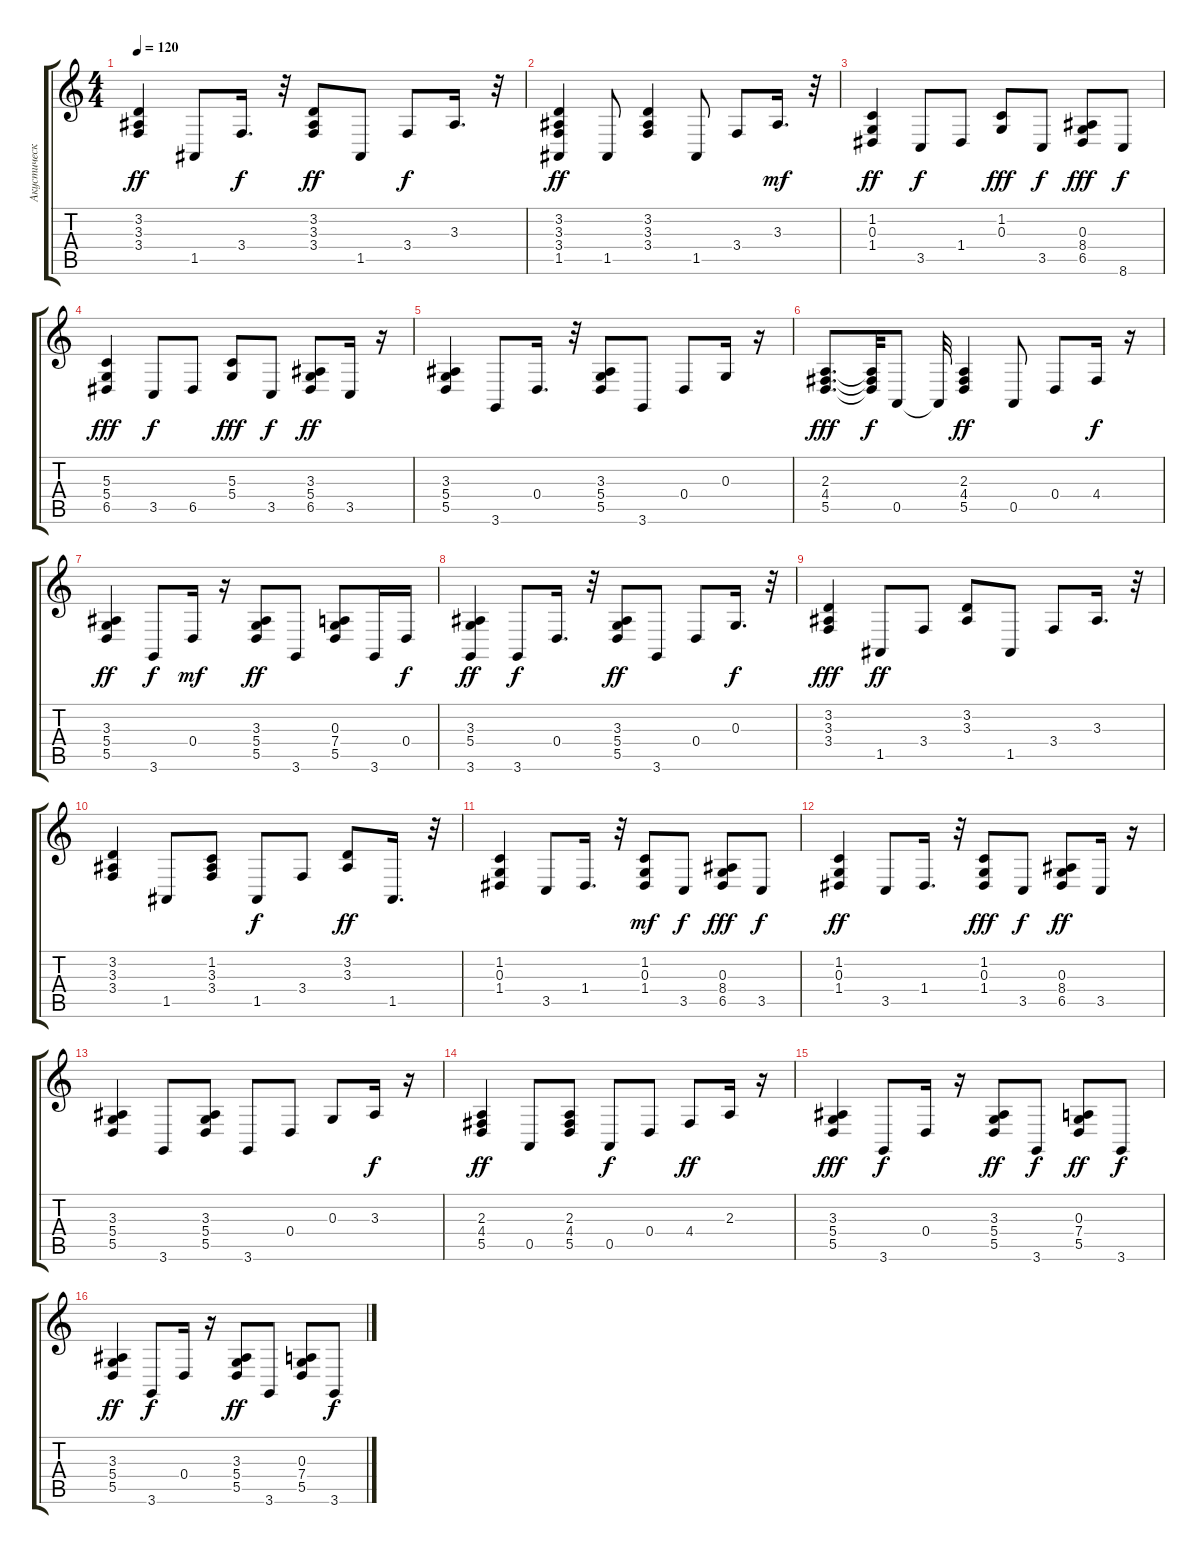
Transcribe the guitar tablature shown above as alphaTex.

\track ("Акустический Гранд Роял" "Акустическ") {instrument acousticgrandpiano}
\staff {score tabs}
\tuning (E4 B3 G3 D3 A2 E2) {hide}
\ts (4 4)
\tempo 120
\clef g2
\ks c
(3.2 3.3 3.4).4{dy ff} 1.5.8 3.4.16{d dy f} r.32 (3.2 3.3 3.4).8{dy ff} 1.5.8 3.4.8{dy f} 3.3.16{d} r.32 |
(3.2 3.3 3.4 1.5).4{dy ff} 1.5.8 (3.2 3.3 3.4).4 1.5.8 3.4.8 3.3.16{d dy mf} r.32 |
(1.2 0.3 1.4).4{dy ff} 3.5.8{dy f} 1.4.8 (1.2 0.3).8{dy fff} 3.5.8{dy f} (0.3 8.4 6.5).8{dy fff} 8.6.8{dy f} |
(5.3 5.4 6.5).4{dy fff} 3.5.8{dy f} 6.5.8 (5.3 5.4).8{dy fff} 3.5.8{dy f} (3.3 5.4 6.5).8{dy ff} 3.5.16 r.16 |
(3.3 5.4 5.5).4 3.6.8 0.4.16{d} r.32 (3.3 5.4 5.5).8 3.6.8 0.4.8 0.3.16 r.16 |
(2.3 4.4 5.5).8{d dy fff} (2.3{t} 4.4{t} 5.5{t}).32{dy f} 0.5.8 0.5{t}.32 (2.3 4.4 5.5).4{dy ff} 0.5.8 0.4.8 4.4.16{dy f} r.16 |
(3.3 5.4 5.5).4{dy ff} 3.6.8{dy f} 0.4.16{dy mf} r.16 (3.3 5.4 5.5).8{dy ff} 3.6.8 (0.3 7.4 5.5).8 3.6.16 0.4.16{dy f} |
(3.3 5.4 3.6).4{dy ff} 3.6.8{dy f} 0.4.16{d} r.32 (3.3 5.4 5.5).8{dy ff} 3.6.8 0.4.8 0.3.16{d dy f} r.32 |
(3.2 3.3 3.4).4{dy fff} 1.5.8{dy ff} 3.4.8 (3.2 3.3).8 1.5.8 3.4.8 3.3.16{d} r.32 |
(3.2 3.3 3.4).4 1.5.8 (1.2 3.3 3.4).8 1.5.8{dy f} 3.4.8 (3.2 3.3).8{dy ff} 1.5.16{d} r.32 |
(1.2 0.3 1.4).4 3.5.8 1.4.16{d} r.32 (1.2 0.3 1.4).8{dy mf} 3.5.8{dy f} (0.3 8.4 6.5).8{dy fff} 3.5.8{dy f} |
(1.2 0.3 1.4).4{dy ff} 3.5.8 1.4.16{d} r.32 (1.2 0.3 1.4).8{dy fff} 3.5.8{dy f} (0.3 8.4 6.5).8{dy ff} 3.5.16 r.16 |
(3.3 5.4 5.5).4 3.6.8 (3.3 5.4 5.5).8 3.6.8 0.4.8 0.3.8 3.3.16{dy f} r.16 |
(2.3 4.4 5.5).4{dy ff} 0.5.8 (2.3 4.4 5.5).8 0.5.8{dy f} 0.4.8 4.4.8{dy ff} 2.3.16 r.16 |
(3.3 5.4 5.5).4{dy fff} 3.6.8{dy f} 0.4.16 r.16 (3.3 5.4 5.5).8{dy ff} 3.6.8{dy f} (0.3 7.4 5.5).8{dy ff} 3.6.8{dy f} |
(3.3 5.4 5.5).4{dy ff} 3.6.8{dy f} 0.4.16 r.16 (3.3 5.4 5.5).8{dy ff} 3.6.8 (0.3 7.4 5.5).8 3.6.8{dy f}
